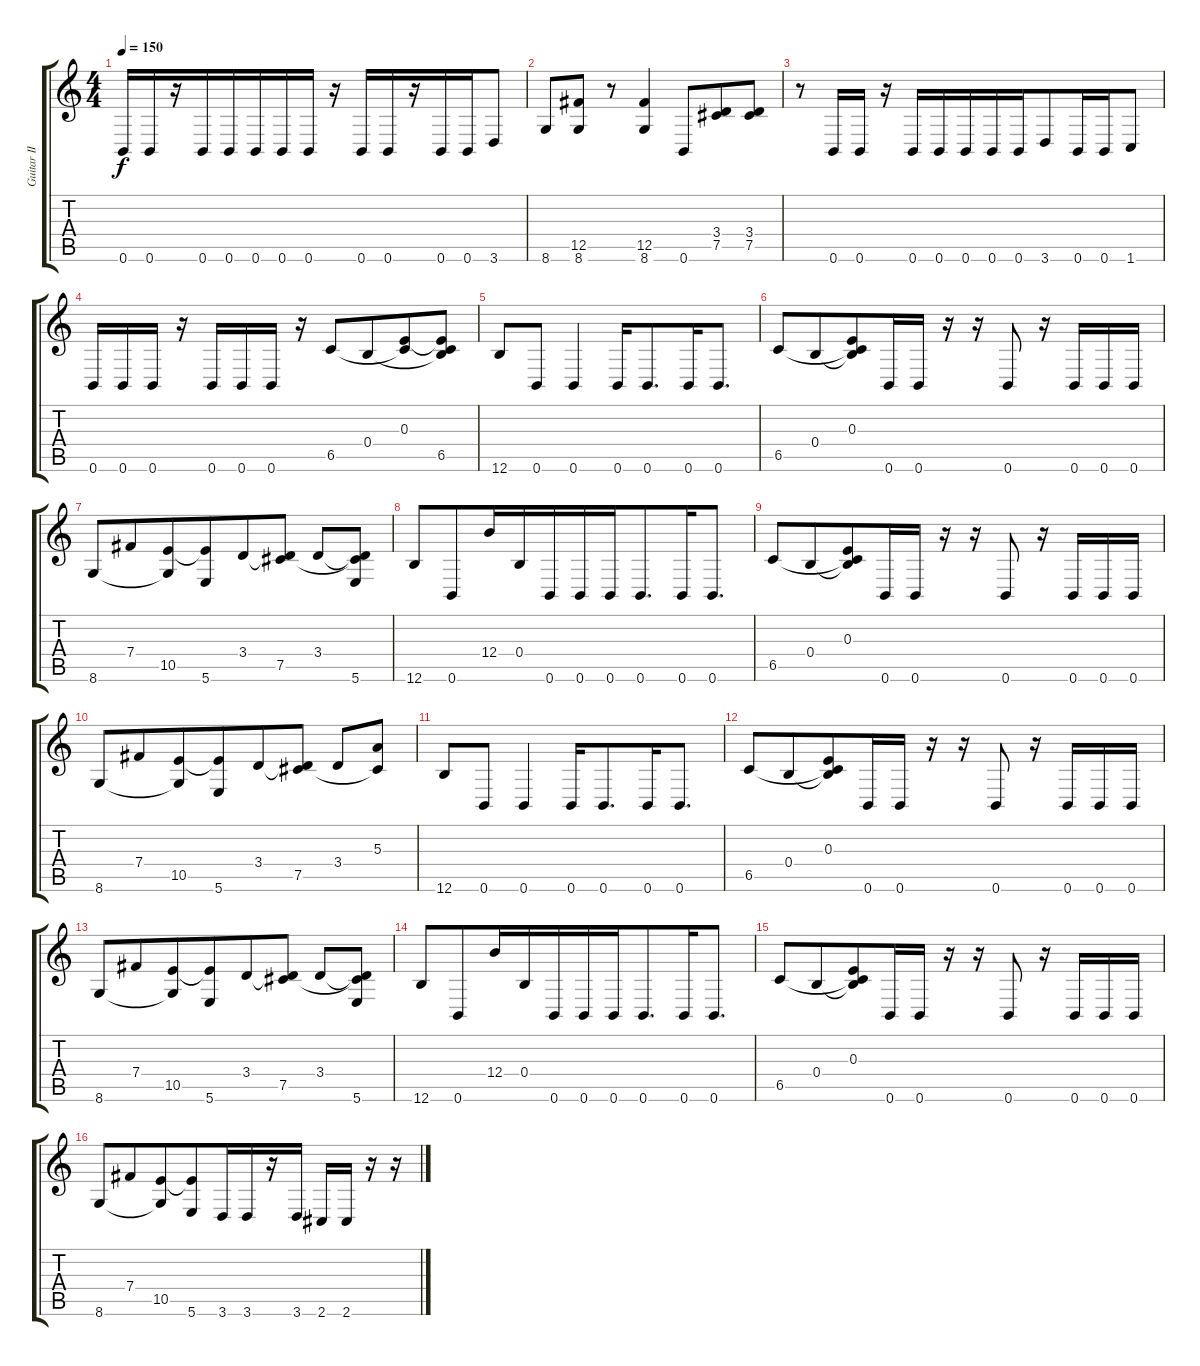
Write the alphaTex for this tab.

\track ("Guitar II" "Guitar II") {instrument overdrivenguitar}
\staff {score tabs}
\tuning (Db4 Ab3 E3 B2 Gb2 B1) {hide}
\ts (4 4)
\tempo 150
\clef g2
\ks c
0.6.16{dy f} 0.6.16 r.16 0.6.16{beam merge} 0.6.16{beam merge} 0.6.16{beam merge} 0.6.16 0.6.16 r.16 0.6.16 0.6.16{beam merge} r.16 0.6.16{beam merge} 0.6.16{beam merge} 3.6.8 |
8.6.8 (12.5 8.6).8{beam merge} r.8 (12.5 8.6).4 0.6.8{beam merge} (3.4 7.5).8 (3.4 7.5).8 |
r.8 0.6.16{beam merge} 0.6.16 r.16{beam merge} 0.6.16{beam merge} 0.6.16{beam merge} 0.6.16{beam merge} 0.6.16 0.6.16{beam merge} 3.6.8{beam merge} 0.6.16{beam merge} 0.6.16{beam merge} 1.6.8 |
0.6.16 0.6.16{beam merge} 0.6.16 r.16 0.6.16{beam merge} 0.6.16 0.6.16 r.16 6.5.8{beam merge} 0.4.8{beam merge} (0.3 6.5{t}).8 (0.3{t} 0.4{t} 6.5).8 |
12.6.8 0.6.8 0.6.4{beam merge} 0.6.16 0.6.8{d beam merge} 0.6.16 0.6.8{d} |
6.5.8 0.4.8{beam merge} (0.3 0.4{t} 6.5{t}).8 0.6.16 0.6.16 r.16{beam merge} r.16{beam merge} 0.6.8 r.16 0.6.16 0.6.16 0.6.16 |
8.6.8 7.4.8{beam merge} (10.5 8.6{t}).8{beam merge} (10.5{t} 5.6).8{beam merge} 3.4.8{beam merge} (3.4{t} 7.5).8 3.4.8 (3.4{t} 7.5{t} 5.6).8 |
12.6.8 0.6.8{beam merge} 12.4.16{beam merge} 0.4.16{beam merge} 0.6.16 0.6.16{beam merge} 0.6.16 0.6.8{d beam merge} 0.6.16 0.6.8{d} |
6.5.8 0.4.8{beam merge} (0.3 0.4{t} 6.5{t}).8 0.6.16 0.6.16 r.16{beam merge} r.16{beam merge} 0.6.8 r.16 0.6.16 0.6.16 0.6.16 |
8.6.8 7.4.8{beam merge} (10.5 8.6{t}).8{beam merge} (10.5{t} 5.6).8{beam merge} 3.4.8{beam merge} (3.4{t} 7.5).8 3.4.8 (5.3 7.5{t}).8 |
12.6.8 0.6.8 0.6.4{beam merge} 0.6.16 0.6.8{d beam merge} 0.6.16 0.6.8{d} |
6.5.8 0.4.8{beam merge} (0.3 0.4{t} 6.5{t}).8 0.6.16 0.6.16 r.16{beam merge} r.16{beam merge} 0.6.8 r.16 0.6.16 0.6.16 0.6.16 |
8.6.8 7.4.8{beam merge} (10.5 8.6{t}).8{beam merge} (10.5{t} 5.6).8{beam merge} 3.4.8{beam merge} (3.4{t} 7.5).8 3.4.8 (3.4{t} 7.5{t} 5.6).8 |
12.6.8 0.6.8{beam merge} 12.4.16{beam merge} 0.4.16{beam merge} 0.6.16 0.6.16{beam merge} 0.6.16 0.6.8{d beam merge} 0.6.16 0.6.8{d} |
6.5.8 0.4.8{beam merge} (0.3 0.4{t} 6.5{t}).8 0.6.16 0.6.16 r.16{beam merge} r.16{beam merge} 0.6.8 r.16 0.6.16 0.6.16 0.6.16 |
8.6.8 7.4.8{beam merge} (10.5 8.6{t}).8{beam merge} (10.5{t} 5.6).8{beam merge} 3.6.16{beam merge} 3.6.16 r.16 3.6.16 2.6.16 2.6.16{beam merge} r.16 r.16
